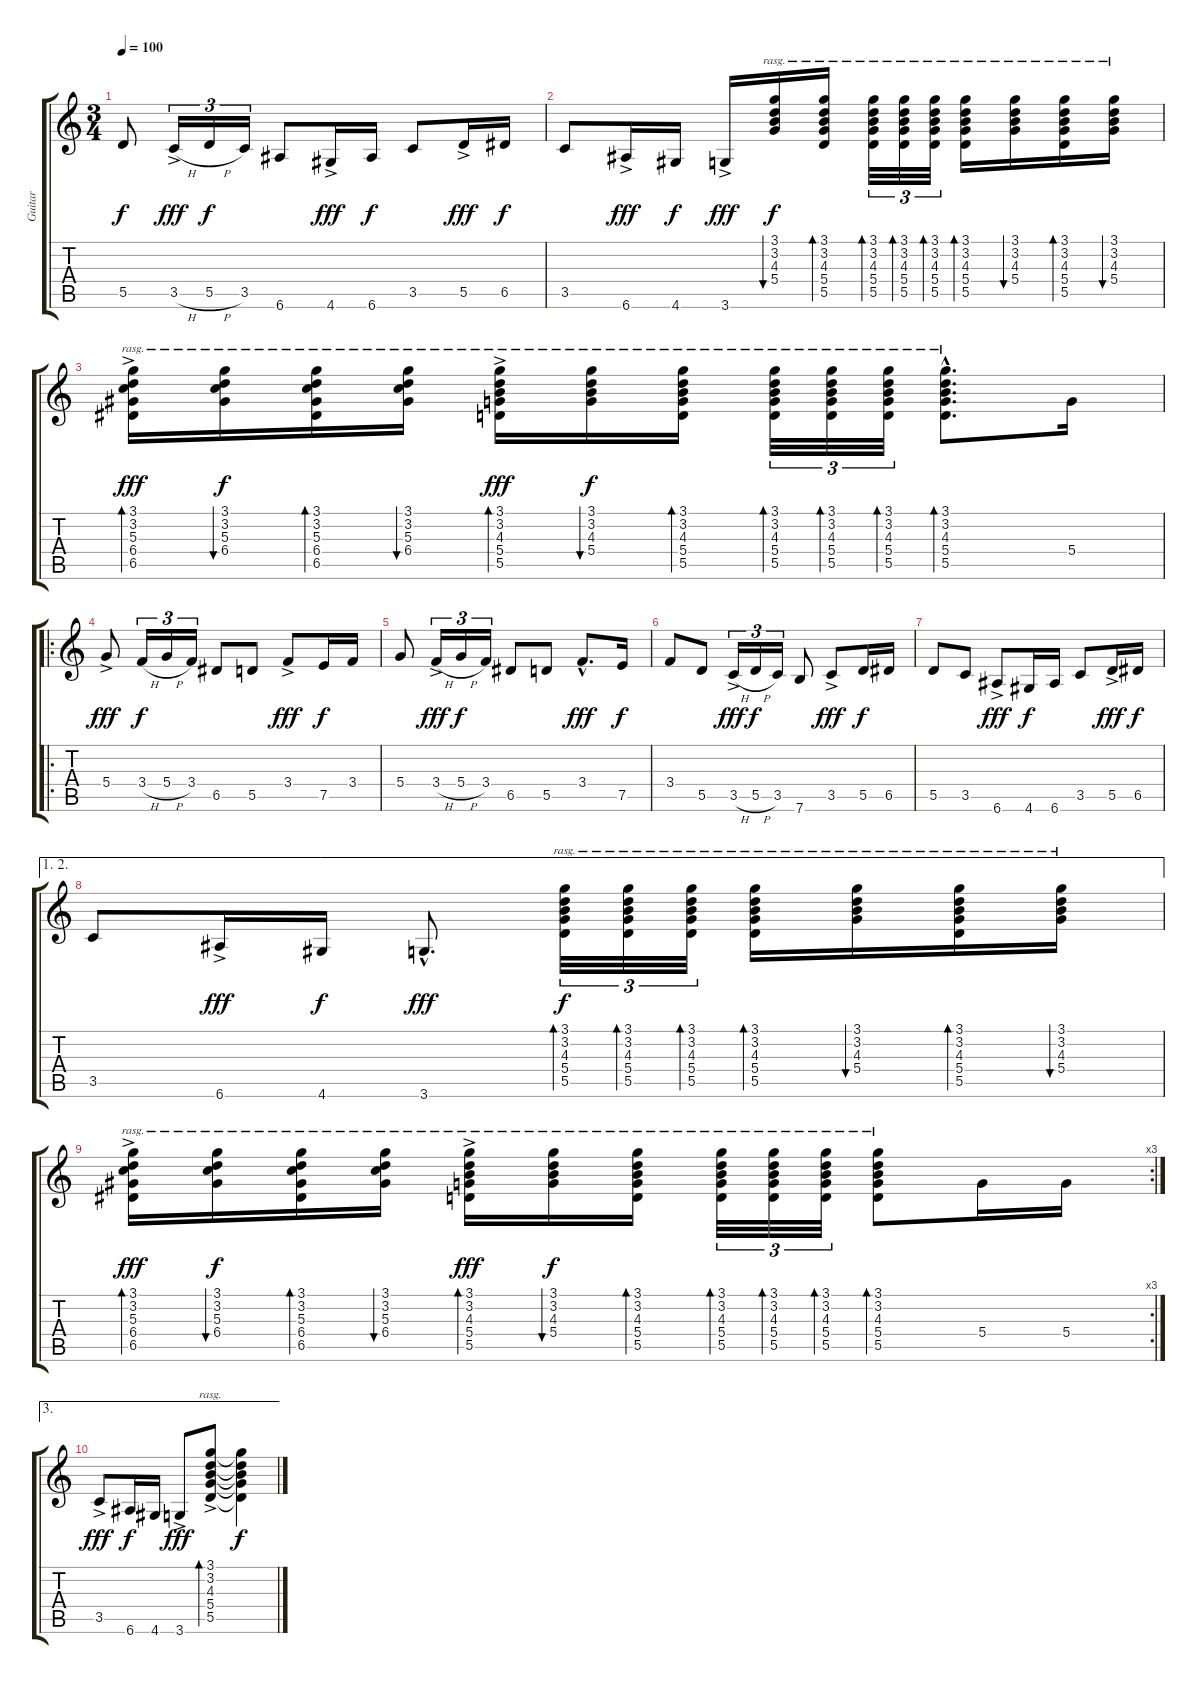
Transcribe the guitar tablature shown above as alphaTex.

\track ("Guitar" "Guitar") {instrument acousticguitarnylon}
\staff {score tabs}
\tuning (E4 B3 G3 D3 A2 E2) {hide}
\ts (3 4)
\tempo 100
\clef g2
\ks c
5.5.8{dy f} 3.5{h ac}.16{tu (3 2) dy fff} 5.5{h}.16{tu (3 2) dy f} 3.5.16{tu (3 2)} 6.6.8 4.6{ac}.16{dy fff} 6.6.16{dy f} 3.5.8 5.5{ac}.16{dy fff} 6.5.16{dy f} |
3.5.8 6.6{ac}.16{dy fff} 4.6.16{dy f} 3.6{ac}.16{dy fff} (3.1 3.2 4.3 5.4).16{bu 120 rasg ii dy f} (3.1 3.2 4.3 5.4 5.5).16{bd 120 rasg ii} (3.1 3.2 4.3 5.4 5.5).32{tu (3 2) bd 120 rasg ii} (3.1 3.2 4.3 5.4 5.5).32{tu (3 2) bd 120 rasg ii} (3.1 3.2 4.3 5.4 5.5).32{tu (3 2) bd 120 rasg ii} (3.1 3.2 4.3 5.4 5.5).16{bd 120 rasg ii} (3.1 3.2 4.3 5.4).16{bu 120 rasg ii} (3.1 3.2 4.3 5.4 5.5).16{bd 120 rasg ii} (3.1 3.2 4.3 5.4).16{bu 120 rasg ii} |
(3.1{ac} 3.2 5.3 6.4 6.5).16{bd 120 rasg ii dy fff} (3.1 3.2 5.3 6.4).16{bu 120 rasg ii dy f} (3.1 3.2 5.3 6.4 6.5).16{bd 120 rasg ii} (3.1 3.2 5.3 6.4).16{bu 120 rasg ii} (3.1{ac} 3.2 4.3 5.4 5.5).16{bd 120 rasg ii dy fff} (3.1 3.2 4.3 5.4).16{bu 120 rasg ii dy f} (3.1 3.2 4.3 5.4 5.5).16{bd 120 rasg ii} (3.1 3.2 4.3 5.4 5.5).32{tu (3 2) bd 120 rasg ii} (3.1 3.2 4.3 5.4 5.5).32{tu (3 2) bd 120 rasg ii} (3.1 3.2 4.3 5.4 5.5).32{tu (3 2) bd 120 rasg ii} (3.1{hac} 3.2{hac} 4.3{hac} 5.4{hac} 5.5{hac}).8{d bd 120 rasg ii} 5.4.16 |
\ro
5.4{ac}.8{dy fff} 3.4{h}.16{tu (3 2) dy f} 5.4{h}.16{tu (3 2)} 3.4.16{tu (3 2)} 6.5.8 5.5.8 3.4{ac}.8{dy fff} 7.5.16{dy f} 3.4.16 |
5.4.8 3.4{h ac}.16{tu (3 2) dy fff} 5.4{h}.16{tu (3 2) dy f} 3.4.16{tu (3 2)} 6.5.8 5.5.8 3.4{hac}.8{d dy fff} 7.5.16{dy f} |
3.4.8 5.5.8 3.5{h ac}.16{tu (3 2) dy fff} 5.5{h}.16{tu (3 2) dy f} 3.5.16{tu (3 2)} 7.6.8 3.5{ac}.8{dy fff} 5.5.16{dy f} 6.5.16 |
5.5.8 3.5.8 6.6{ac}.8{dy fff} 4.6.16{dy f} 6.6.16 3.5.8 5.5{ac}.16{dy fff} 6.5.16{dy f} |
\ae (1 2)
3.5.8 6.6{ac}.16{dy fff} 4.6.16{dy f} 3.6{hac}.8{d dy fff} (3.1 3.2 4.3 5.4 5.5).32{tu (3 2) bd 120 rasg ii dy f} (3.1 3.2 4.3 5.4 5.5).32{tu (3 2) bd 120 rasg ii} (3.1 3.2 4.3 5.4 5.5).32{tu (3 2) bd 120 rasg ii} (3.1 3.2 4.3 5.4 5.5).16{bd 120 rasg ii} (3.1 3.2 4.3 5.4).16{bu 120 rasg ii} (3.1 3.2 4.3 5.4 5.5).16{bd 120 rasg ii} (3.1 3.2 4.3 5.4).16{bu 120 rasg ii} |
\rc 3
(3.1{ac} 3.2 5.3 6.4 6.5).16{bd 120 rasg ii dy fff} (3.1 3.2 5.3 6.4).16{bu 120 rasg ii dy f} (3.1 3.2 5.3 6.4 6.5).16{bd 120 rasg ii} (3.1 3.2 5.3 6.4).16{bu 120 rasg ii} (3.1{ac} 3.2 4.3 5.4 5.5).16{bd 120 rasg ii dy fff} (3.1 3.2 4.3 5.4).16{bu 120 rasg ii dy f} (3.1 3.2 4.3 5.4 5.5).16{bd 120 rasg ii} (3.1 3.2 4.3 5.4 5.5).32{tu (3 2) bd 120 rasg ii} (3.1 3.2 4.3 5.4 5.5).32{tu (3 2) bd 120 rasg ii} (3.1 3.2 4.3 5.4 5.5).32{tu (3 2) bd 120 rasg ii} (3.1 3.2 4.3 5.4 5.5).8{bd 120 rasg ii} 5.4.16 5.4.16 |
\ae 3
3.5{ac}.8{dy fff} 6.6.16{dy f} 4.6.16 3.6{ac}.8{dy fff} (3.1{ac} 3.2 4.3 5.4 5.5).8{bd 120 rasg ii} (3.1{t} 3.2{t} 4.3{t} 5.4{t} 5.5{t}).4{dy f}
